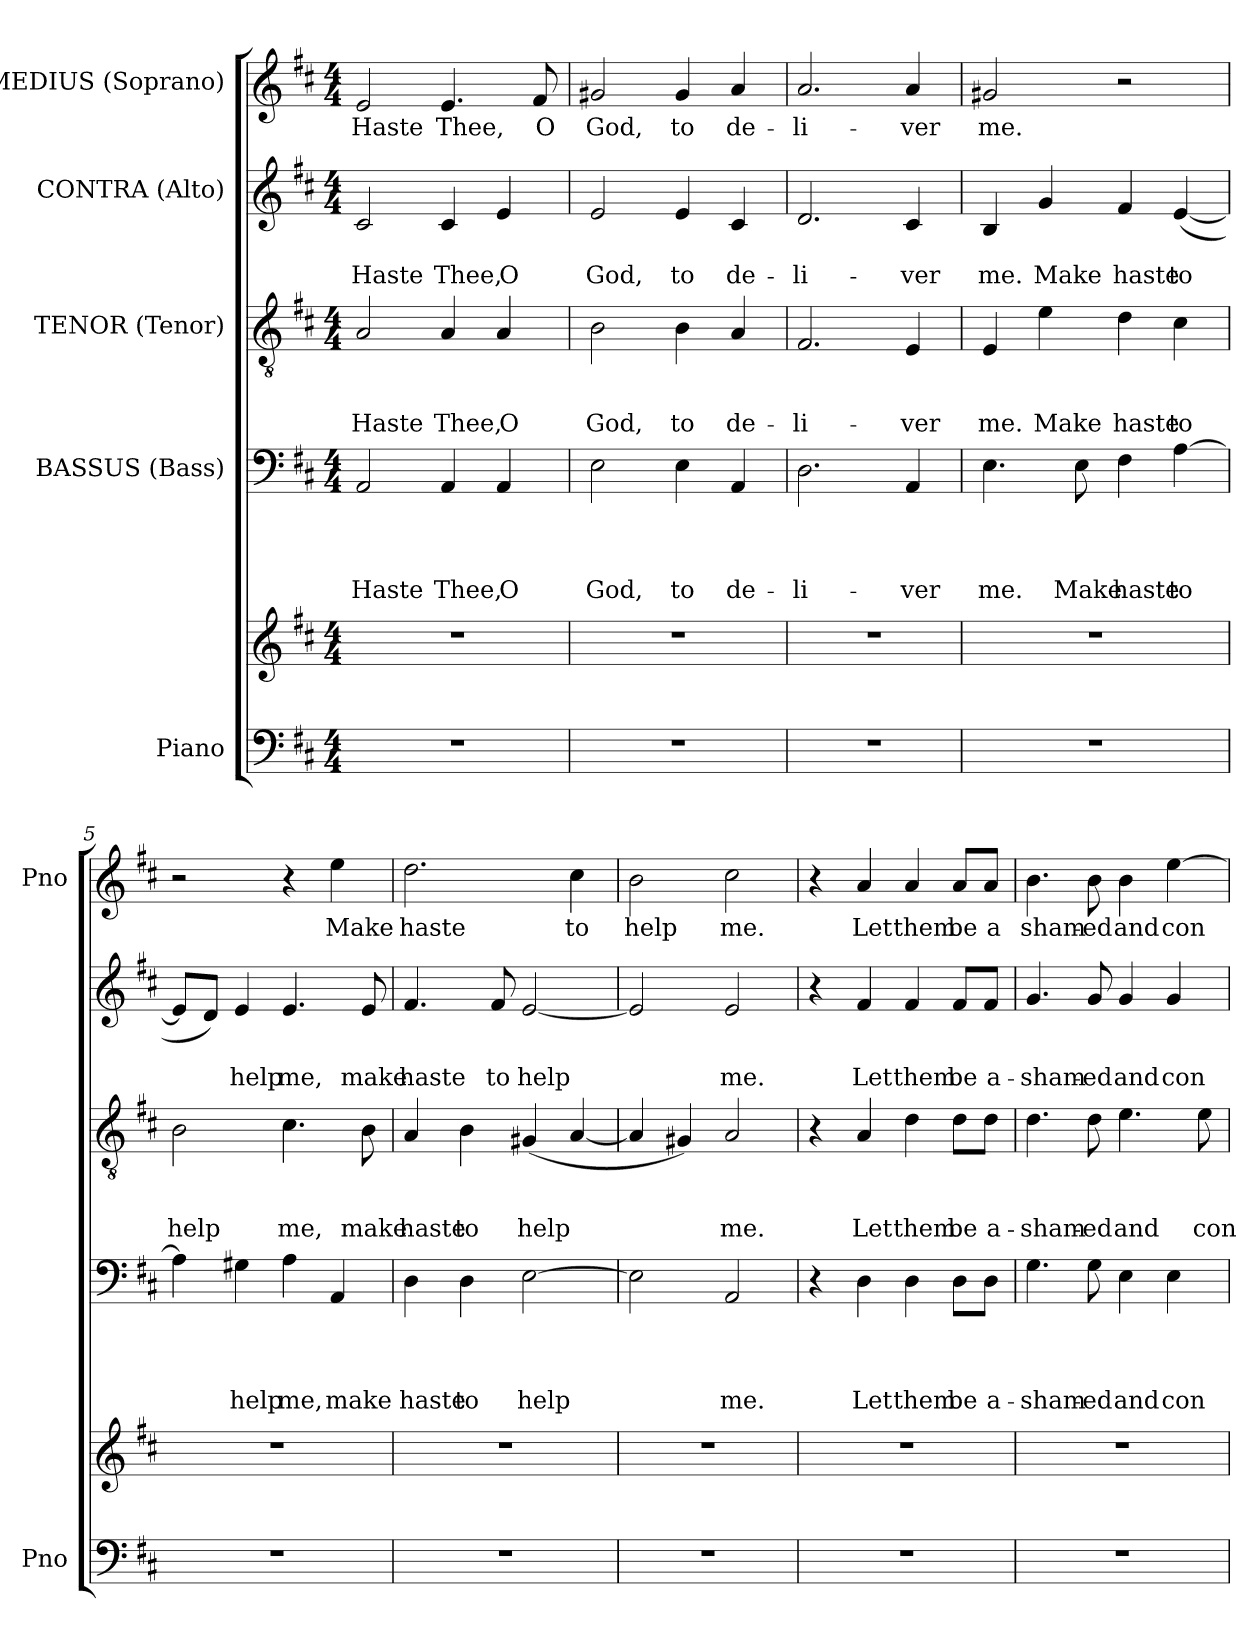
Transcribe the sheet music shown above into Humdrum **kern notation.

**kern	**kern	**kern	**text	**text	**text	**text	**kern	**text	**text	**text	**kern	**text	**text	**kern	**text
*part5	*part5	*part4	*part4	*part4	*part4	*part4	*part3	*part3	*part3	*part3	*part2	*part2	*part2	*part1	*part1
*staff6	*staff5	*staff4	*staff4	*staff4	*staff4	*staff4	*staff3	*staff3	*staff3	*staff3	*staff2	*staff2	*staff2	*staff1	*staff1
*I"Piano	*	*I"BASSUS (Bass)	*	*	*	*	*I"TENOR (Tenor)	*	*	*	*I"CONTRA (Alto)	*	*	*I"MEDIUS (Soprano)	*
*I'Pno	*	*	*	*	*	*	*	*	*	*	*	*	*	*I'Pno	*
*clefF4	*clefG2	*clefF4	*	*	*	*	*clefGv2	*	*	*	*clefG2	*	*	*clefG2	*
*k[f#c#]	*k[f#c#]	*k[f#c#]	*	*	*	*	*k[f#c#]	*	*	*	*k[f#c#]	*	*	*k[f#c#]	*
*D:	*D:	*D:	*	*	*	*	*D:	*	*	*	*D:	*	*	*D:	*
*M4/4	*M4/4	*M4/4	*	*	*	*	*M4/4	*	*	*	*M4/4	*	*	*M4/4	*
=1	=1	=1	=1	=1	=1	=1	=1	=1	=1	=1	=1	=1	=1	=1	=1
!	!	!	!	!	!	!LO:LY:b	!	!	!	!LO:LY:b	!	!	!LO:LY:b	!	!LO:LY:b
1r	1r	2AA/	.	.	.	Haste	2A/	.	.	Haste	2c#/	.	Haste	2e/	Haste
!	!	!	!	!	!	!LO:LY:b	!	!	!	!LO:LY:b	!	!	!LO:LY:b	!	!LO:LY:b
.	.	4AA/	.	.	.	Thee,	4A/	.	.	Thee,	4c#/	.	Thee,	4.e/	Thee,
!	!	!	!	!	!	!LO:LY:b	!	!	!	!LO:LY:b	!	!	!LO:LY:b	!	!
.	.	4AA/	.	.	.	O	4A/	.	.	O	4e/	.	O	.	.
!	!	!	!	!	!	!	!	!	!	!	!	!	!	!	!LO:LY:b
.	.	.	.	.	.	.	.	.	.	.	.	.	.	8f#/	O
=2	=2	=2	=2	=2	=2	=2	=2	=2	=2	=2	=2	=2	=2	=2	=2
!	!	!	!	!	!	!LO:LY:b	!	!	!	!LO:LY:b	!	!	!LO:LY:b	!	!LO:LY:b
1r	1r	2E\	.	.	.	God,	2B\	.	.	God,	2e/	.	God,	2g#X/	God,
!	!	!	!	!	!	!LO:LY:b	!	!	!	!LO:LY:b	!	!	!LO:LY:b	!	!LO:LY:b
.	.	4E\	.	.	.	to	4B\	.	.	to	4e/	.	to	4g#/	to
!	!	!	!	!	!	!LO:LY:b	!	!	!	!LO:LY:b	!	!	!LO:LY:b	!	!LO:LY:b
.	.	4AA/	.	.	.	de-	4A/	.	.	de-	4c#/	.	de-	4a/	de-
=3	=3	=3	=3	=3	=3	=3	=3	=3	=3	=3	=3	=3	=3	=3	=3
!	!	!	!	!	!	!LO:LY:b	!	!	!	!LO:LY:b	!	!	!LO:LY:b	!	!LO:LY:b
1r	1r	2.D\	.	.	.	-li-	2.F#/	.	.	-li-	2.d/	.	-li-	2.a/	-li-
!	!	!	!	!	!	!LO:LY:b	!	!	!	!LO:LY:b	!	!	!LO:LY:b	!	!LO:LY:b
.	.	4AA/	.	.	.	-ver	4E/	.	.	-ver	4c#/	.	-ver	4a/	-ver
=4	=4	=4	=4	=4	=4	=4	=4	=4	=4	=4	=4	=4	=4	=4	=4
!	!	!	!	!	!	!LO:LY:b	!	!	!	!LO:LY:b	!	!	!LO:LY:b	!	!LO:LY:b
1r	1r	4.E\	.	.	.	me.	4E/	.	.	me.	4B/	.	me.	2g#X/	me.
!	!	!	!	!	!	!	!	!	!	!LO:LY:b	!	!	!LO:LY:b	!	!
.	.	.	.	.	.	.	4e\	.	.	Make	4g/	.	Make	.	.
!	!	!	!	!	!	!LO:LY:b	!	!	!	!	!	!	!	!	!
.	.	8E\	.	.	.	Make	.	.	.	.	.	.	.	.	.
!	!	!	!	!	!	!LO:LY:b	!	!	!	!LO:LY:b	!	!	!LO:LY:b	!	!
.	.	4F#\	.	.	.	haste	4d\	.	.	haste	4f#/	.	haste	2r	.
!	!	!	!	!	!	!LO:LY:b	!	!	!	!LO:LY:b	!	!	!LO:LY:b	!	!
.	.	[4A\	.	.	.	to	4c#\	.	.	to	(<[4e/	.	to	.	.
!!LO:LB:g=z
=5	=5	=5	=5	=5	=5	=5	=5	=5	=5	=5	=5	=5	=5	=5	=5
!	!	!	!	!	!	!	!	!	!	!LO:LY:b	!	!	!	!	!
1r	1r	4A\]	.	.	.	.	2B\	.	.	help	8e/L]	.	.	2r	.
.	.	.	.	.	.	.	.	.	.	.	8d/J)	.	.	.	.
!	!	!	!	!	!	!LO:LY:b	!	!	!	!	!	!	!LO:LY:b	!	!
.	.	4G#X\	.	.	.	help	.	.	.	.	4e/	.	help	.	.
!	!	!	!	!	!	!LO:LY:b	!	!	!	!LO:LY:b	!	!	!LO:LY:b	!	!
.	.	4A\	.	.	.	me,	4.c#\	.	.	me,	4.e/	.	me,	4r	.
!	!	!	!	!	!	!LO:LY:b	!	!	!	!	!	!	!	!	!LO:LY:b
.	.	4AA/	.	.	.	make	.	.	.	.	.	.	.	4ee\	Make
!	!	!	!	!	!	!	!	!	!	!LO:LY:b	!	!	!LO:LY:b	!	!
.	.	.	.	.	.	.	8B\	.	.	make	8e/	.	make	.	.
=6	=6	=6	=6	=6	=6	=6	=6	=6	=6	=6	=6	=6	=6	=6	=6
!	!	!	!	!	!	!LO:LY:b	!	!	!	!LO:LY:b	!	!	!LO:LY:b	!	!LO:LY:b
1r	1r	4D\	.	.	.	haste	4A/	.	.	haste	4.f#/	.	haste	2.dd\	haste
!	!	!	!	!	!	!LO:LY:b	!	!	!	!LO:LY:b	!	!	!	!	!
.	.	4D\	.	.	.	to	4B\	.	.	to	.	.	.	.	.
!	!	!	!	!	!	!	!	!	!	!	!	!	!LO:LY:b	!	!
.	.	.	.	.	.	.	.	.	.	.	8f#/	.	to	.	.
!	!	!	!	!	!	!LO:LY:b	!	!	!	!LO:LY:b	!	!	!LO:LY:b	!	!
.	.	[2E\	.	.	.	help	(<4G#X/	.	.	help	[2e/	.	help	.	.
!	!	!	!	!	!	!	!	!	!	!	!	!	!	!	!LO:LY:b
.	.	.	.	.	.	.	[4A/	.	.	.	.	.	.	4cc#\	to
=7	=7	=7	=7	=7	=7	=7	=7	=7	=7	=7	=7	=7	=7	=7	=7
!	!	!	!	!	!	!	!	!	!	!	!	!	!	!	!LO:LY:b
1r	1r	2E\]	.	.	.	.	4A/]	.	.	.	2e/]	.	.	2b\	help
.	.	.	.	.	.	.	4G#X/)	.	.	.	.	.	.	.	.
!	!	!	!	!	!	!LO:LY:b	!	!	!	!LO:LY:b	!	!	!LO:LY:b	!	!LO:LY:b
.	.	2AA/	.	.	.	me.	2A/	.	.	me.	2e/	.	me.	2cc#\	me.
=8	=8	=8	=8	=8	=8	=8	=8	=8	=8	=8	=8	=8	=8	=8	=8
1r	1r	4r	.	.	.	.	4r	.	.	.	4r	.	.	4r	.
!	!	!	!	!	!	!LO:LY:b	!	!	!	!LO:LY:b	!	!	!LO:LY:b	!	!LO:LY:b
.	.	4D\	.	.	.	Let	4A/	.	.	Let	4f#/	.	Let	4a/	Let
!	!	!	!	!	!	!LO:LY:b	!	!	!	!LO:LY:b	!	!	!LO:LY:b	!	!LO:LY:b
.	.	4D\	.	.	.	them	4d\	.	.	them	4f#/	.	them	4a/	them
!	!	!	!	!	!	!LO:LY:b	!	!	!	!LO:LY:b	!	!	!LO:LY:b	!	!LO:LY:b
.	.	8D\L	.	.	.	be	8d\L	.	.	be	8f#/L	.	be	8a/L	be
!	!	!	!	!	!	!LO:LY:b	!	!	!	!LO:LY:b	!	!	!LO:LY:b	!	!LO:LY:b
.	.	8D\J	.	.	.	a-	8d\J	.	.	a-	8f#/J	.	a-	8a/J	a
=9	=9	=9	=9	=9	=9	=9	=9	=9	=9	=9	=9	=9	=9	=9	=9
!	!	!	!	!	!	!LO:LY:b	!	!	!	!LO:LY:b	!	!	!LO:LY:b	!	!LO:LY:b
1r	1r	4.G\	.	.	.	-sham-	4.d\	.	.	-sham-	4.g/	.	-sham-	4.b\	sham-
!	!	!	!	!	!	!LO:LY:b	!	!	!	!LO:LY:b	!	!	!LO:LY:b	!	!LO:LY:b
.	.	8G\	.	.	.	-ed	8d\	.	.	-ed	8g/	.	-ed	8b\	-ed
!	!	!	!	!	!	!LO:LY:b	!	!	!	!LO:LY:b	!	!	!LO:LY:b	!	!LO:LY:b
.	.	4E\	.	.	.	and	4.e\	.	.	and	4g/	.	and	4b\	and
!	!	!	!	!	!	!LO:LY:b	!	!	!	!	!	!	!LO:LY:b	!	!LO:LY:b
.	.	4E\	.	.	.	con-	.	.	.	.	4g/	.	con-	[4ee\	con-
!	!	!	!	!	!	!	!	!	!	!LO:LY:b	!	!	!	!	!
.	.	.	.	.	.	.	8e\	.	.	con-	.	.	.	.	.
=	=	=	=	=	=	=	=	=	=	=	=	=	=	=	=
*-	*-	*-	*-	*-	*-	*-	*-	*-	*-	*-	*-	*-	*-	*-	*-
